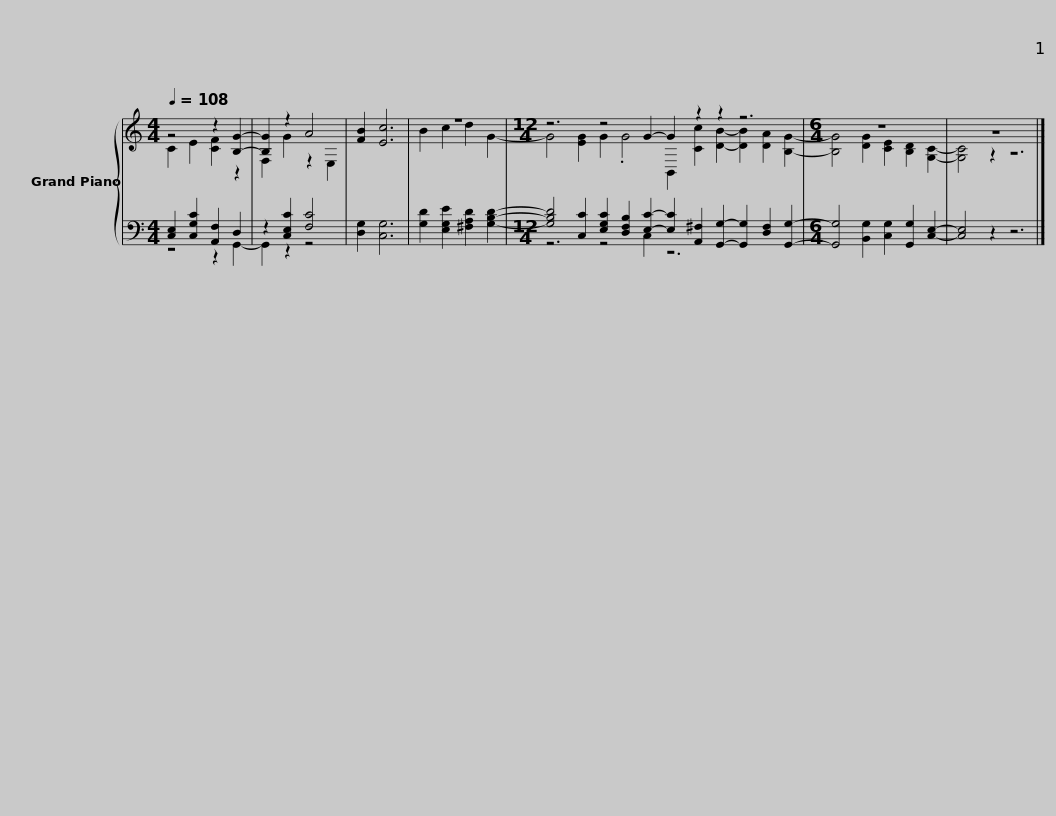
X:1
%%score { ( 1 2 ) | ( 3 4 ) }
L:1/8
Q:1/4=108
M:4/4
I:linebreak $
K:C
V:1 treble
V:2 treble
V:3 bass
V:4 bass
V:1
 z4 z2 [B,G]2- | [B,G]2 z2 A4 | [FB]2 [Ec]6 | z8 |[M:12/4] z6 z4 G2- G2 z2 z2 z6 |$ %5
[M:6/4] z12 | z12 |] %7
V:2
 C2 E2 [CF]2 z2 | F,2 G2 z2 E,2 | x8 | B2 c2 d2 G2- |[M:12/4] G4 [EG]2 G2 .G4 B,,2 [Cc]2 [DB]2- [DB]2 [DA]2 [B,G]2- |$ %5
[M:6/4] [B,G]4 [DG]2 [CE]2 [B,D]2 [G,C]2- | [G,C]4 z2 z6 |] %7
V:3
 [C,E,]2 [C,G,C]2 [A,,F,]2 D,2 | z2 [C,E,C]2 [F,C]4 | [D,G,]2 [C,G,]6 | [G,D]2 [E,G,E]2 [^F,A,D]2 [G,B,D]2- |[M:12/4] [G,B,D]4 [C,C]2 [E,G,C]2 [D,F,B,]2 [E,C]2- [E,C]2 [A,,^F,]2 [G,,G,]2- [G,,G,]2 [D,F,]2 [G,,G,]2- |$ %5
[M:6/4] [G,,G,]4 [B,,G,]2 [C,G,]2 [G,,G,]2 [C,E,]2- | [C,E,]4 z2 z6 |] %7
V:4
 z4 z2 G,,2- | G,,2 z2 z4 | x8 | x8 |[M:12/4] z6 z4 C,2 z12 |$ %5
[M:6/4] x12 | x12 |] %7
